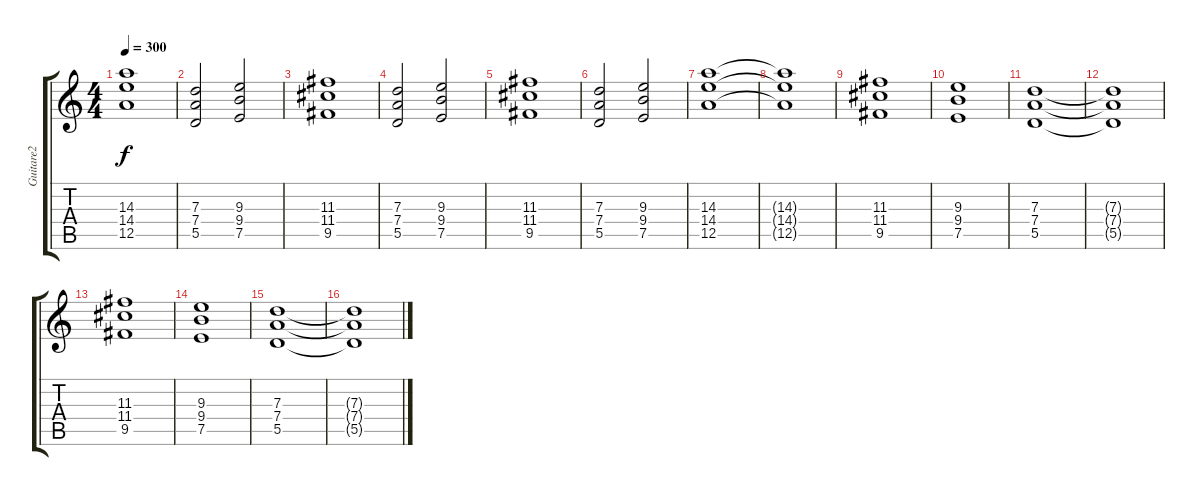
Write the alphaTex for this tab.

\track ("Guitare2" "Guitare2") {instrument overdrivenguitar}
\staff {score tabs}
\tuning (E4 B3 G3 D3 A2 E2) {hide}
\ts (4 4)
\tempo 300
\clef g2
\ks c
(14.3 14.4 12.5).1{dy f} |
(7.3 7.4 5.5).2 (9.3 9.4 7.5).2 |
(11.3 11.4 9.5).1 |
(7.3 7.4 5.5).2 (9.3 9.4 7.5).2 |
(11.3 11.4 9.5).1 |
(7.3 7.4 5.5).2 (9.3 9.4 7.5).2 |
(14.3 14.4 12.5).1 |
(14.3{t} 14.4{t} 12.5{t}).1 |
(11.3 11.4 9.5).1 |
(9.3 9.4 7.5).1 |
(7.3 7.4 5.5).1 |
(7.3{t} 7.4{t} 5.5{t}).1 |
(11.3 11.4 9.5).1 |
(9.3 9.4 7.5).1 |
(7.3 7.4 5.5).1 |
(7.3{t} 7.4{t} 5.5{t}).1
